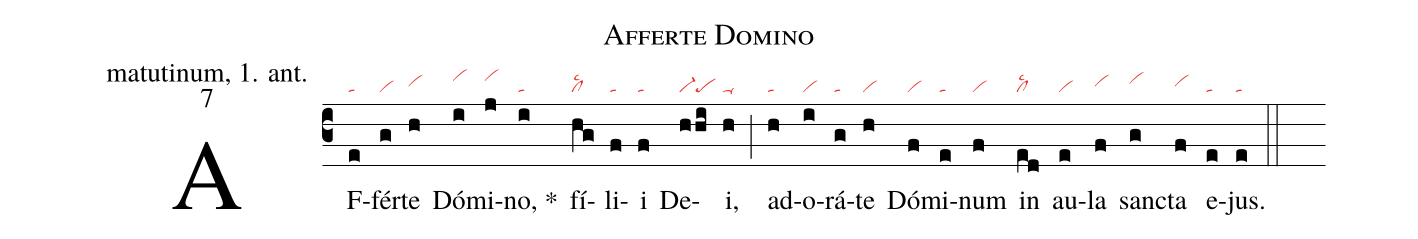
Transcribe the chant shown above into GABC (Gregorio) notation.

name: Afferte Domino;
office-part: matutinum, 1. ant.;
mode: 7;
nabc-lines: 1;
%%
(c3)
AF(e|ta)fér(g|vi)te(h|vihh) Dó(i|vihj)mi(j|vihj)no, *(i|ta) fí(hg|cllsc2)li(f|ta)i(f|ta) De(hhi|vi-pe)i,(h|ta-) (;)
ad(h|ta)o(i|vi)rá(g|ta)te(h|vi) Dó(f|vi)mi(e|ta)num(f|vi) in(ed|cllsc2) au(e|vi)la(f|vihh) san(g|vihi)cta(f|vihh) e(e|ta)jus.(e|ta) (::)
